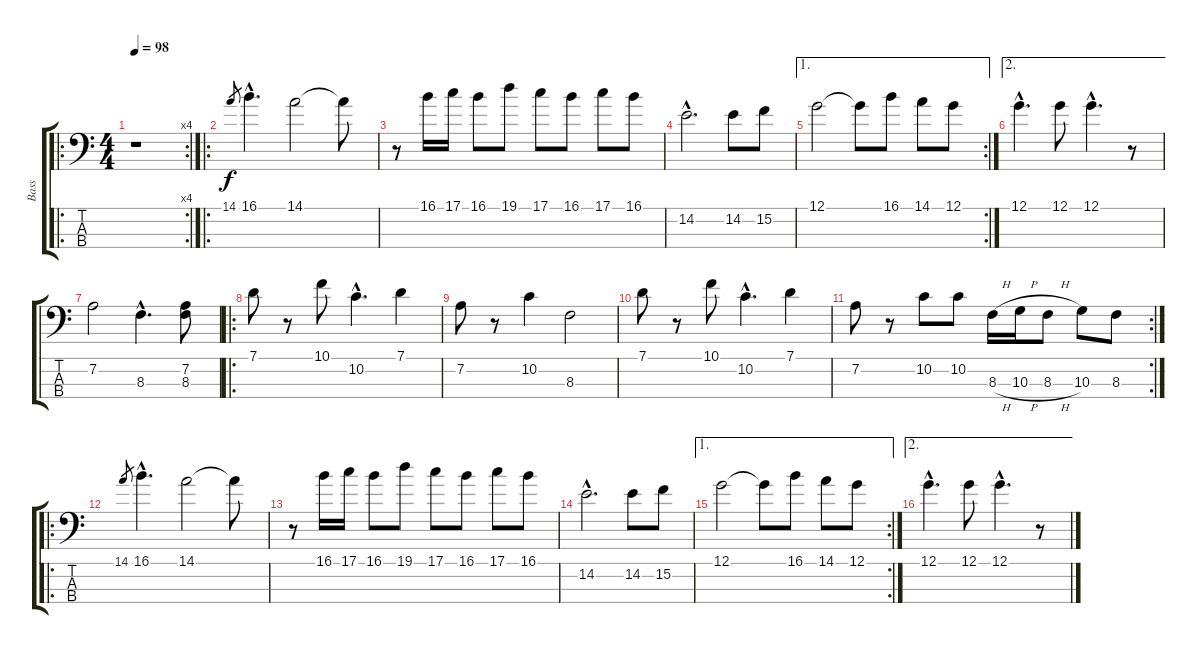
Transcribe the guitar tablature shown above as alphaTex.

\track ("Bass" "Bass") {instrument fretlessbass}
\staff {score tabs}
\tuning (G2 D2 A1 E1) {hide}
\ro
\rc 4
\ts (4 4)
\tempo 98
\clef f4
\ks c
r.1{dy f instrument fretlessbass} |
\ro
14.1.8{gr} 16.1{hac}.4{d} 14.1.2 14.1{t}.8 |
r.8 16.1.16 17.1.16 16.1.8 19.1.8 17.1.8 16.1.8 17.1.8 16.1.8 |
14.2{hac}.2{d} 14.2.8 15.2.8 |
\ae 1
\rc 2
12.1.2 12.1{t}.8 16.1.8 14.1.8 12.1.8 |
\ae 2
12.1{hac}.4{d} 12.1.8 12.1{hac}.4{d} r.8 |
7.2.2 8.3{hac}.4{d} (7.2 8.3).8 |
\ro
7.1.8 r.8 10.1.8 10.2{hac}.4{d} 7.1.4 |
7.2.8 r.8 10.2.4 8.3.2 |
7.1.8 r.8 10.1.8 10.2{hac}.4{d} 7.1.4 |
\rc 2
7.2.8 r.8 10.2.8 10.2.8 8.3{h}.16 10.3{h}.16 8.3{h}.8 10.3.8 8.3.8 |
\ro
14.1.8{gr} 16.1{hac}.4{d} 14.1.2 14.1{t}.8 |
r.8 16.1.16 17.1.16 16.1.8 19.1.8 17.1.8 16.1.8 17.1.8 16.1.8 |
14.2{hac}.2{d} 14.2.8 15.2.8 |
\ae 1
\rc 2
12.1.2 12.1{t}.8 16.1.8 14.1.8 12.1.8 |
\ae 2
12.1{hac}.4{d} 12.1.8 12.1{hac}.4{d} r.8
